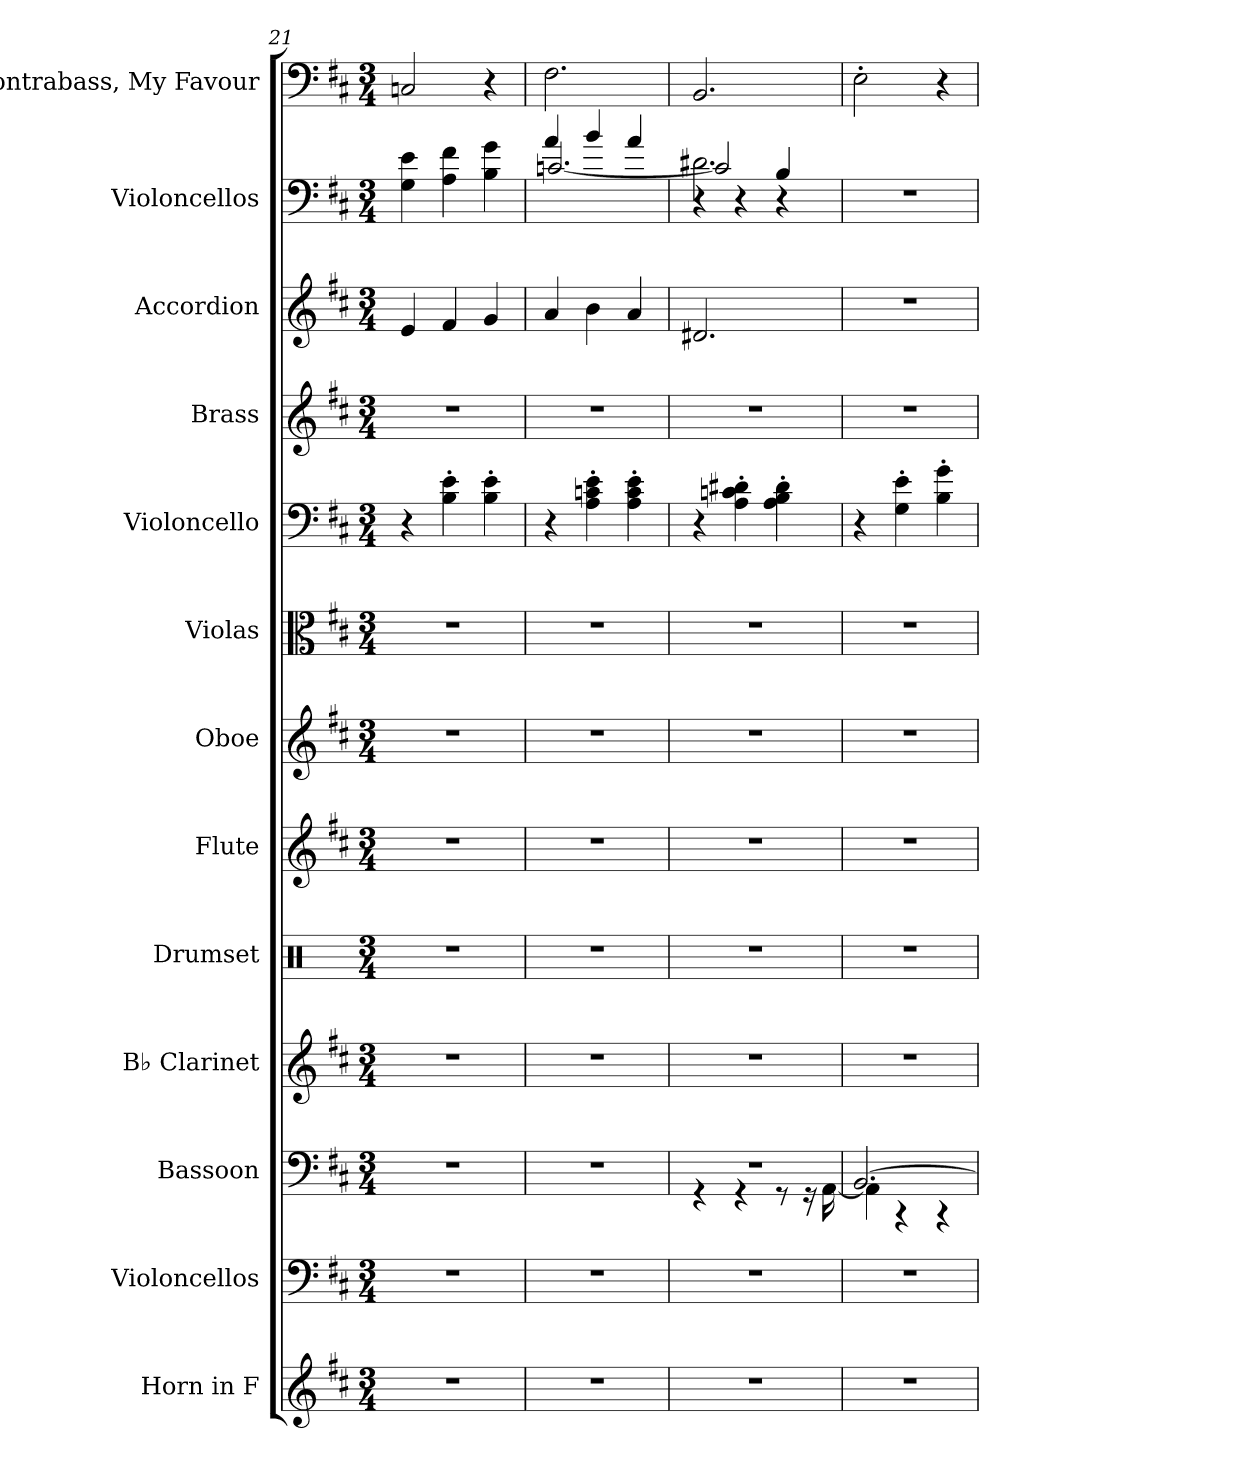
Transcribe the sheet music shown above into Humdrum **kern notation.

**kern	**kern	**kern	**kern	**kern	**kern	**kern	**kern	**kern	**kern	**kern	**kern	**kern
*part13	*part12	*part11	*part10	*part9	*part8	*part7	*part6	*part5	*part4	*part3	*part2	*part1
*staff13	*staff12	*staff11	*staff10	*staff9	*staff8	*staff7	*staff6	*staff5	*staff4	*staff3	*staff2	*staff1
*I"Horn in F	*I"Violoncellos	*I"Bassoon	*I"B♭ Clarinet	*I"Drumset	*I"Flute	*I"Oboe	*I"Violas	*I"Violoncello	*I"Brass	*I"Accordion	*I"Violoncellos	*I"Contrabass, My Favour
*	*I'Vcs.	*I'Bsn.	*I'B♭ Cl.	*I'D. Set	*I'Fl.	*I'Ob.	*I'Vlas.	*I'Vc.	*I'Br.	*I'Acc.	*I'Vcs.	*I'Cb.
*clefG2	*clefF4	*clefF4	*clefG2	*clefX	*clefG2	*clefG2	*clefC3	*clefF4	*clefG2	*clefG2	*clefF4	*clefF4
*ITrd4c7	*	*	*ITrd1c2	*	*	*	*	*	*	*	*	*ITrd7c12
*k[f#]	*k[f#c#]	*k[f#c#]	*k[]	*k[]	*k[f#c#]	*k[f#c#]	*k[f#c#]	*k[f#c#]	*k[f#c#]	*k[f#c#]	*k[f#c#]	*k[f#c#]
*M3/4	*M3/4	*M3/4	*M3/4	*M3/4	*M3/4	*M3/4	*M3/4	*M3/4	*M3/4	*M3/4	*M3/4	*M3/4
=21	=21	=21	=21	=21	=21	=21	=21	=21	=21	=21	=21	=21
2.r	2.r	2.r	2.r	2.r	2.r	2.r	2.r	4r	2.r	4e/	4G\ 4e\	2CCn/
.	.	.	.	.	.	.	.	4B\' 4e\'	.	4f#/	4A\ 4f#\	.
.	.	.	.	.	.	.	.	4B\' 4e\'	.	4g/	4B\ 4g\	4r
=22	=22	=22	=22	=22	=22	=22	=22	=22	=22	=22	=22	=22
*	*	*	*	*	*	*	*	*	*	*	*^	*
2.r	2.r	2.r	2.r	2.r	2.r	2.r	2.r	4r	2.r	4a/	4a/	[2.cn/	2.FF#\
.	.	.	.	.	.	.	.	4A\' 4cn\' 4e\'	.	4b\	4b/	.	.
.	.	.	.	.	.	.	.	4A\' 4c\' 4e\'	.	4a/	4a/	.	.
!!LO:PB:g=z
=23	=23	=23	=23	=23	=23	=23	=23	=23	=23	=23	=23	=23	=23
*	*	*^	*	*	*	*	*	*	*	*	*	*^	*
2.r	2.r	2.r	4r	2.r	2.r	2.r	2.r	2.r	4r	2.r	2.d#X/	4r	2.d#X\	2c/]	2.BBB/
.	.	.	4r	.	.	.	.	.	4A\' 4cn\' 4d#X\'	.	.	4r	.	.	.
.	.	.	8r	.	.	.	.	.	4A\' 4B\' 4d#\'	.	.	4B/	.	4r	.
.	.	.	16r	.	.	.	.	.	.	.	.	.	.	.	.
.	.	.	[16AA\	.	.	.	.	.	.	.	.	.	.	.	.
*	*	*	*	*	*	*	*	*	*	*	*	*v	*v	*v	*
=24	=24	=24	=24	=24	=24	=24	=24	=24	=24	=24	=24	=24	=24
2.r	2.r	[2.BB/	4AA\]	2.r	2.r	2.r	2.r	2.r	4r	2.r	2.r	2.r	2EE'\
.	.	.	4r	.	.	.	.	.	4G\' 4e\'	.	.	.	.
.	.	.	4r	.	.	.	.	.	4B\' 4g\'	.	.	.	4r
*	*	*v	*v	*	*	*	*	*	*	*	*	*	*
=	=	=	=	=	=	=	=	=	=	=	=	=
*-	*-	*-	*-	*-	*-	*-	*-	*-	*-	*-	*-	*-
